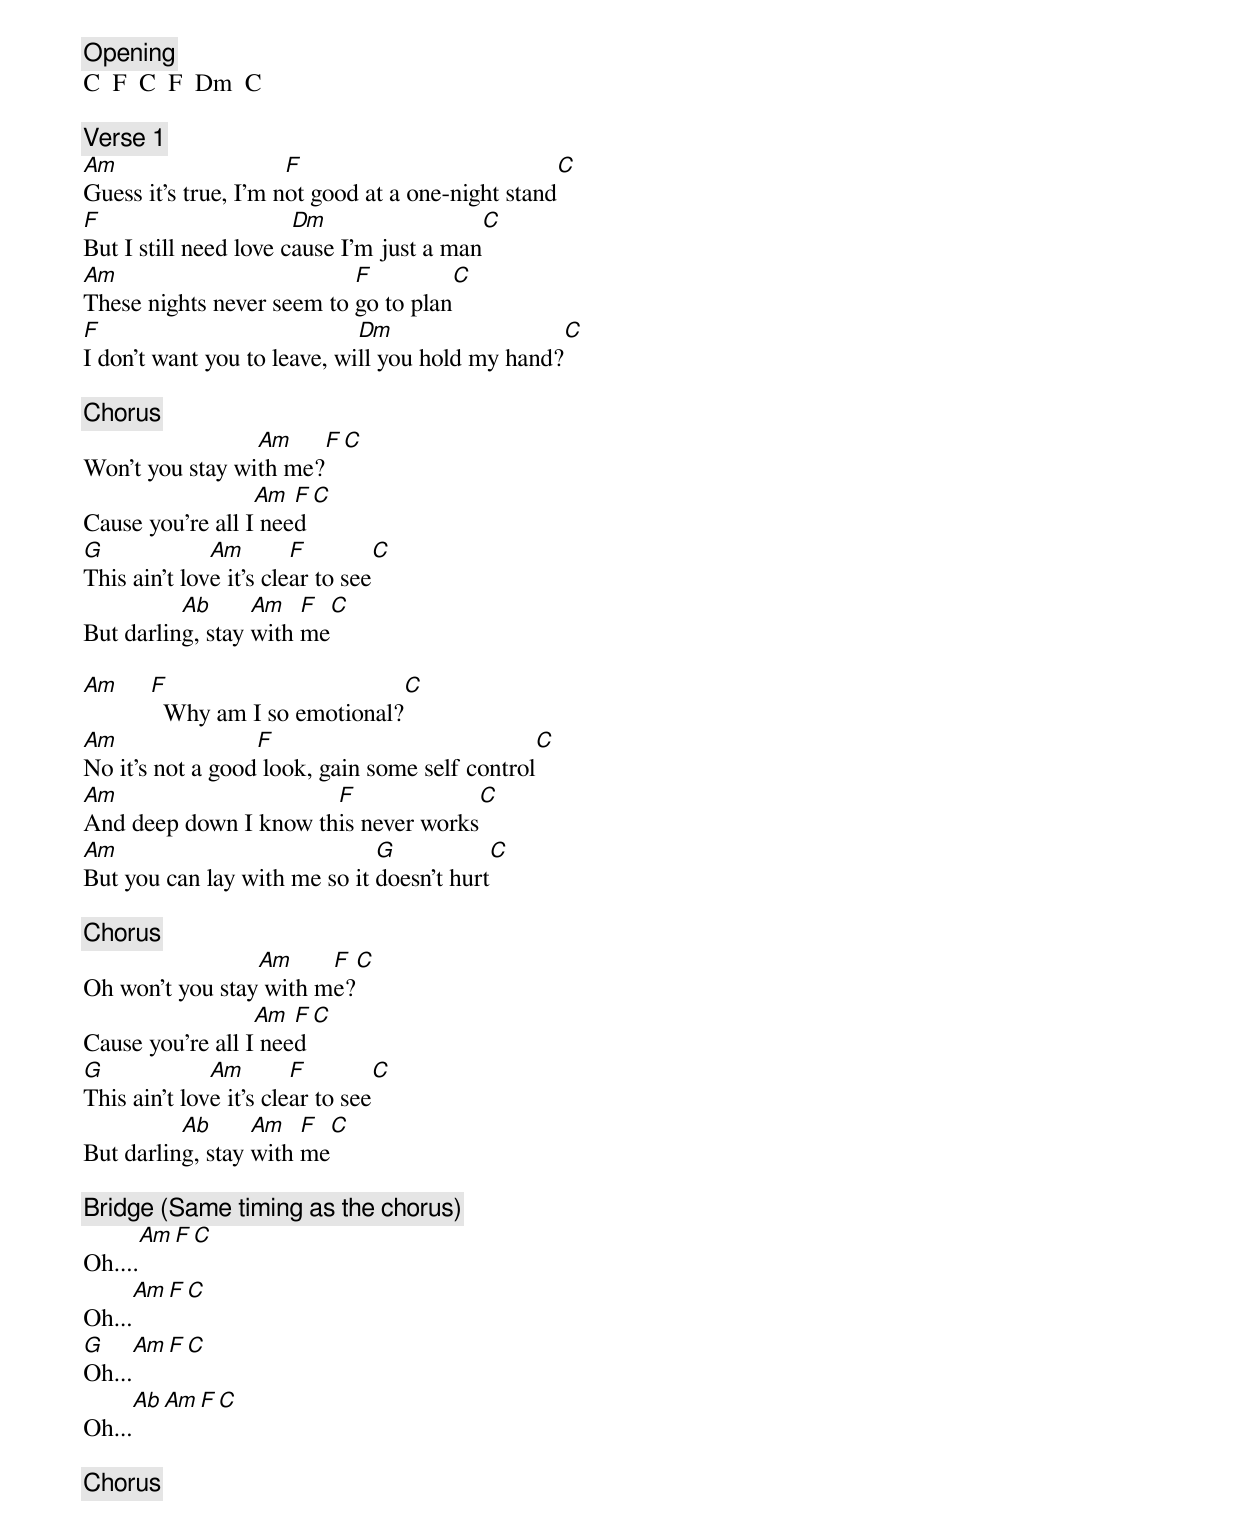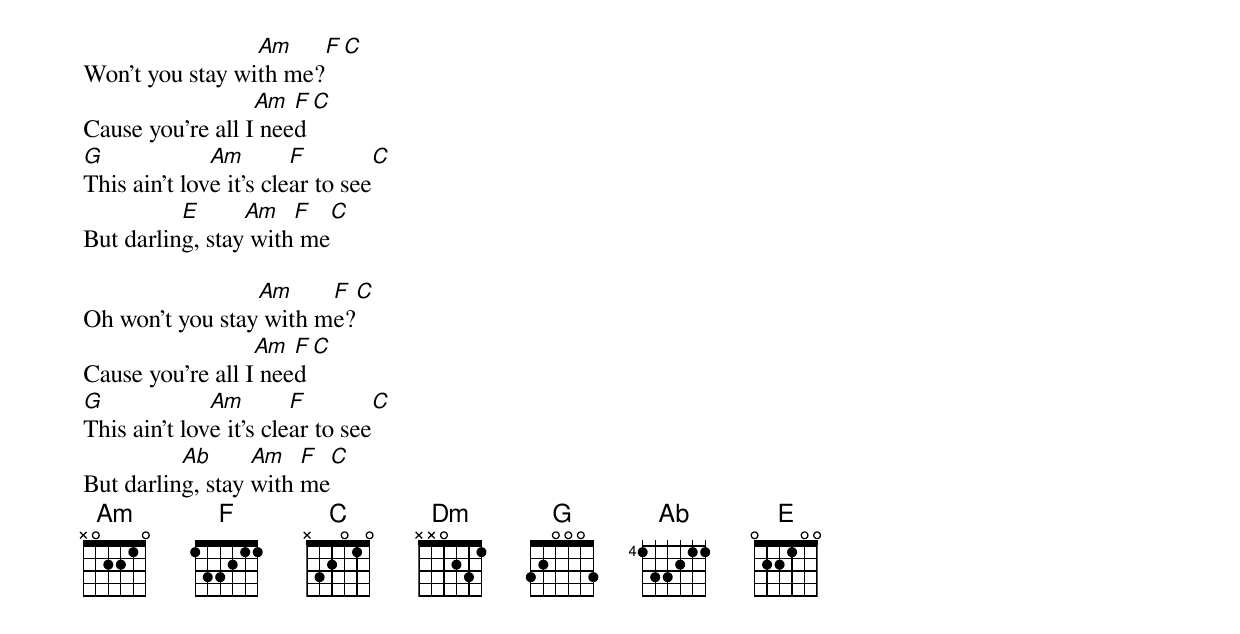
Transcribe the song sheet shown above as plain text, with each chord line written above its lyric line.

[Opening]
C  F  C  F  Dm  C

[Verse 1]
Am                    F                                C
Guess it's true, I'm not good at a one-night stand
F                      Dm                          C
But I still need love cause I'm just a man
Am                         F                       C
These nights never seem to go to plan
F                            Dm                               C
I don't want you to leave, will you hold my hand?

[Chorus]
                 Am     F    C
Won't you stay with me?
                  Am  F   C
Cause you're all I need
G             Am        F            C
This ain't love it's clear to see
          Ab      Am   F    C
But darling, stay with me

Am   F                       C
       Why am I so emotional?
Am                F                                      C
No it's not a good look, gain some self control
Am                     F                           C
And deep down I know this never works
Am                            G                      C
But you can lay with me so it doesn't hurt

[Chorus]
                 Am     F    C
Oh won't you stay with me?
                  Am  F   C
Cause you're all I need
G             Am        F            C
This ain't love it's clear to see
          Ab      Am   F    C
But darling, stay with me

[Bridge] (Same timing as the chorus)
                 Am     F    C
Oh....
                  Am  F   C
Oh...
G             Am        F            C
Oh...
          Ab      Am   F    C
Oh...

[Chorus]
                 Am     F    C
Won't you stay with me?
                  Am  F   C
Cause you're all I need
G             Am        F            C
This ain't love it's clear to see
          E      Am   F    C
But darling, stay with me

                 Am     F    C
Oh won't you stay with me?
                  Am  F   C
Cause you're all I need
G             Am        F            C
This ain't love it's clear to see
          Ab      Am   F    C
But darling, stay with me
